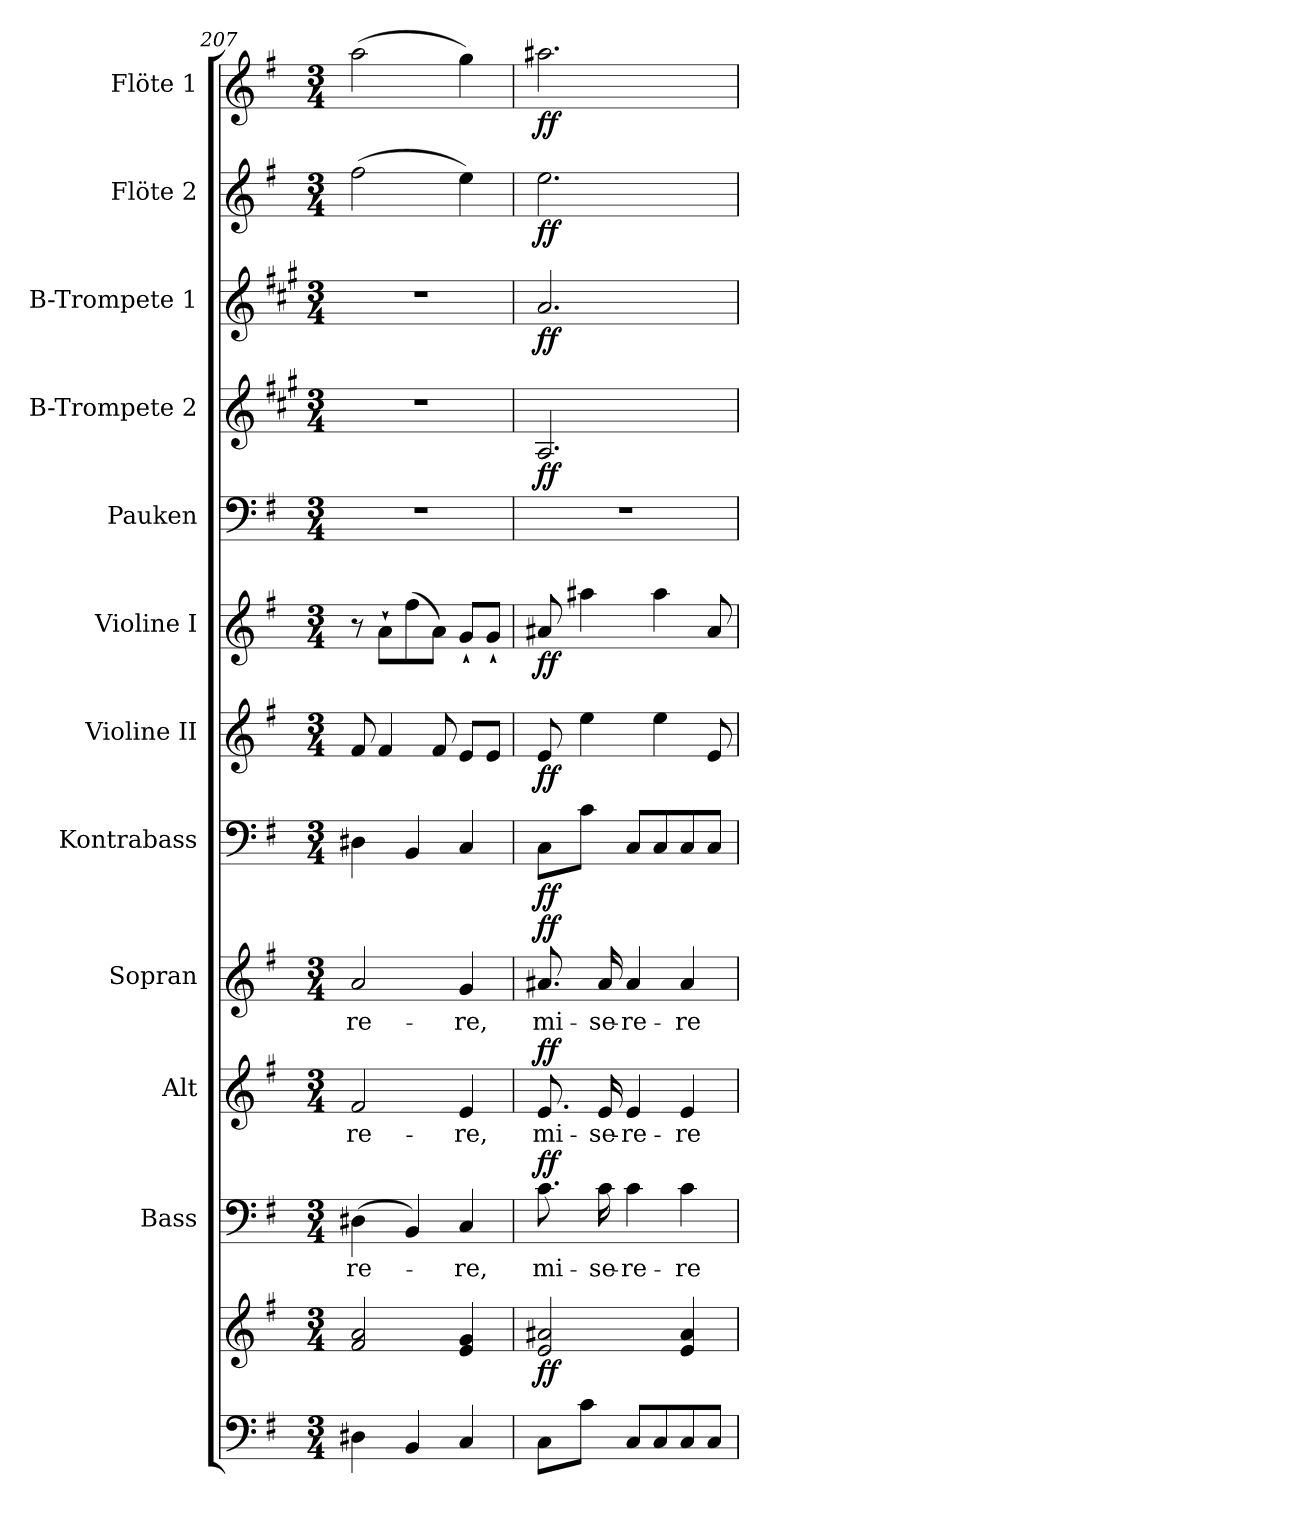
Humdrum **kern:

**kern	**kern	**dynam	**kern	**text	**dynam	**kern	**text	**dynam	**kern	**text	**dynam	**kern	**dynam	**kern	**dynam	**kern	**dynam	**kern	**kern	**dynam	**kern	**dynam	**kern	**dynam	**kern	**dynam
*part12	*part12	*part12	*part11	*part11	*part11	*part10	*part10	*part10	*part9	*part9	*part9	*part8	*part8	*part7	*part7	*part6	*part6	*part5	*part4	*part4	*part3	*part3	*part2	*part2	*part1	*part1
*staff13	*staff12	*staff12/13	*staff11	*staff11	*staff11	*staff10	*staff10	*staff10	*staff9	*staff9	*staff9	*staff8	*staff8	*staff7	*staff7	*staff6	*staff6	*staff5	*staff4	*staff4	*staff3	*staff3	*staff2	*staff2	*staff1	*staff1
*	*	*	*I"Bass	*	*	*I"Alt	*	*	*I"Sopran	*	*	*I"Kontrabass	*	*I"Violine II	*	*I"Violine I	*	*I"Pauken	*I"B-Trompete 2	*	*I"B-Trompete 1	*	*I"Flöte 2	*	*I"Flöte 1	*
*	*	*	*I'B.	*	*	*I'A.	*	*	*I'S.	*	*	*I'Kb.	*	*I'Vl. II	*	*I'Vl. I	*	*I'Pk.	*I'B Trp. 2	*	*I'B Trp. 1	*	*I'Fl. 2	*	*I'Fl. 1	*
*clefF4	*clefG2	*	*clefF4	*	*	*clefG2	*	*	*clefG2	*	*	*clefF4	*	*clefG2	*	*clefG2	*	*clefF4	*clefG2	*	*clefG2	*	*clefG2	*	*clefG2	*
*	*	*	*	*	*	*	*	*	*	*	*	*ITrd7c12	*	*	*	*	*	*	*ITrd1c2	*	*ITrd1c2	*	*	*	*	*
*k[f#]	*k[f#]	*	*k[f#]	*	*	*k[f#]	*	*	*k[f#]	*	*	*k[f#]	*	*k[f#]	*	*k[f#]	*	*k[f#]	*k[f#]	*	*k[f#]	*	*k[f#]	*	*k[f#]	*
*G:	*G:	*	*G:	*	*	*G:	*	*	*G:	*	*	*G:	*	*G:	*	*G:	*	*G:	*G:	*	*G:	*	*G:	*	*G:	*
*M3/4	*M3/4	*	*M3/4	*	*	*M3/4	*	*	*M3/4	*	*	*M3/4	*	*M3/4	*	*M3/4	*	*M3/4	*M3/4	*	*M3/4	*	*M3/4	*	*M3/4	*
=207	=207	=207	=207	=207	=207	=207	=207	=207	=207	=207	=207	=207	=207	=207	=207	=207	=207	=207	=207	=207	=207	=207	=207	=207	=207	=207
!	!	!	!	!LO:LY:b	!	!	!LO:LY:b	!	!	!LO:LY:b	!	!	!	!	!	!	!	!	!	!	!	!	!	!	!	!
4D#X\	2f#/ 2a/	.	(>4D#X\	-re-	.	2f#/	-re-	.	2a/	-re-	.	4DD#X\	.	8f#/	.	8r	.	2.r	2.r	.	2.r	.	(>2ff#\	.	(>2aa\	.
.	.	.	.	.	.	.	.	.	.	.	.	.	.	4f#/	.	8a`>\L	.	.	.	.	.	.	.	.	.	.
4BB/	.	.	4BB/)	.	.	.	.	.	.	.	.	4BBB/	.	.	.	(>8ff#\	.	.	.	.	.	.	.	.	.	.
.	.	.	.	.	.	.	.	.	.	.	.	.	.	8f#/	.	8a\J)	.	.	.	.	.	.	.	.	.	.
!	!	!	!	!LO:LY:b	!	!	!LO:LY:b	!	!	!LO:LY:b	!	!	!	!	!	!	!	!	!	!	!	!	!	!	!	!
4C/	4e/ 4g/	.	4C/	-re,	.	4e/	-re,	.	4g/	-re,	.	4CC/	.	8e/L	.	8g`</L	.	.	.	.	.	.	4ee\)	.	4gg\)	.
.	.	.	.	.	.	.	.	.	.	.	.	.	.	8e/J	.	8g`</J	.	.	.	.	.	.	.	.	.	.
=208	=208	=208	=208	=208	=208	=208	=208	=208	=208	=208	=208	=208	=208	=208	=208	=208	=208	=208	=208	=208	=208	=208	=208	=208	=208	=208
!	!	!LO:DY:b	!	!LO:LY:b	!LO:DY:a	!	!LO:LY:b	!LO:DY:a	!	!LO:LY:b	!LO:DY:a	!	!LO:DY:b	!	!LO:DY:b	!	!LO:DY:b	!	!	!LO:DY:b	!	!LO:DY:b	!	!LO:DY:b	!	!LO:DY:b
8C\L	2e/ 2a#X/	ff	8.c\	mi-	ff	8.e/	mi-	ff	8.a#X/	mi-	ff	8CC\L	ff	8e/	ff	8a#X/	ff	2.r	2.G/	ff	2.g/	ff	2.ee\	ff	2.aa#X\	ff
8c\J	.	.	.	.	.	.	.	.	.	.	.	8C\J	.	4ee\	.	4aa#X\	.	.	.	.	.	.	.	.	.	.
!	!	!	!	!LO:LY:b	!	!	!LO:LY:b	!	!	!LO:LY:b	!	!	!	!	!	!	!	!	!	!	!	!	!	!	!	!
.	.	.	16c\	-se-	.	16e/	-se-	.	16a#/	-se-	.	.	.	.	.	.	.	.	.	.	.	.	.	.	.	.
!	!	!	!	!LO:LY:b	!	!	!LO:LY:b	!	!	!LO:LY:b	!	!	!	!	!	!	!	!	!	!	!	!	!	!	!	!
8C/L	.	.	4c\	-re-	.	4e/	-re-	.	4a#/	-re-	.	8CC/L	.	.	.	.	.	.	.	.	.	.	.	.	.	.
8C/	.	.	.	.	.	.	.	.	.	.	.	8CC/	.	4ee\	.	4aa#\	.	.	.	.	.	.	.	.	.	.
!	!	!	!	!LO:LY:b	!	!	!LO:LY:b	!	!	!LO:LY:b	!	!	!	!	!	!	!	!	!	!	!	!	!	!	!	!
8C/	4e/ 4a#/	.	4c\	-re	.	4e/	-re	.	4a#/	-re	.	8CC/	.	.	.	.	.	.	.	.	.	.	.	.	.	.
8C/J	.	.	.	.	.	.	.	.	.	.	.	8CC/J	.	8e/	.	8a#/	.	.	.	.	.	.	.	.	.	.
=	=	=	=	=	=	=	=	=	=	=	=	=	=	=	=	=	=	=	=	=	=	=	=	=	=	=
*-	*-	*-	*-	*-	*-	*-	*-	*-	*-	*-	*-	*-	*-	*-	*-	*-	*-	*-	*-	*-	*-	*-	*-	*-	*-	*-
